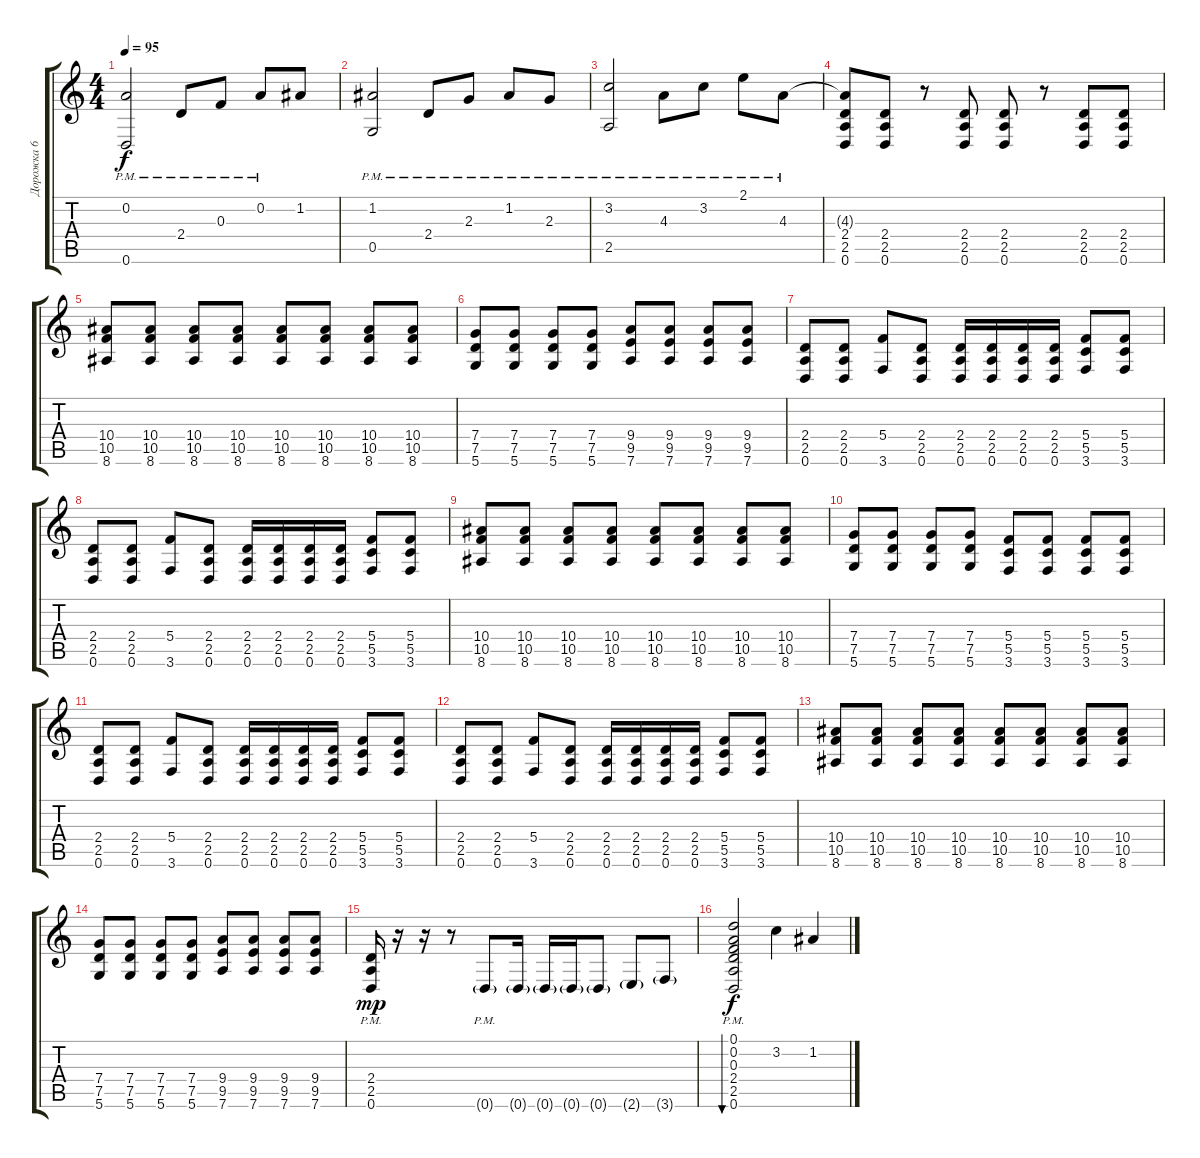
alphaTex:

\track ("Дорожка 6" "Дорожка 6") {instrument overdrivenguitar}
\staff {score tabs}
\tuning (D4 A3 F3 C3 G2 D2) {hide}
\ts (4 4)
\tempo 95
\clef g2
\ks c
(0.2 0.6{pm}).2{dy f} 2.4{pm}.8 0.3{pm}.8 0.2{pm}.8 1.2.8 |
(1.2 0.5{pm}).2 2.4{pm}.8 2.3{pm}.8 1.2{pm}.8 2.3{pm}.8 |
(3.2 2.5{pm}).2 4.3{pm}.8 3.2{pm}.8 2.1{pm}.8 4.3{pm}.8 |
(4.3{t} 2.4 2.5 0.6).8{volume 8 balance 0 instrument overdrivenguitar} (2.4 2.5 0.6).8 r.8 (2.4 2.5 0.6).8 (2.4 2.5 0.6).8 r.8 (2.4 2.5 0.6).8 (2.4 2.5 0.6).8 |
(10.4 10.5 8.6).8 (10.4 10.5 8.6).8 (10.4 10.5 8.6).8 (10.4 10.5 8.6).8 (10.4 10.5 8.6).8 (10.4 10.5 8.6).8 (10.4 10.5 8.6).8 (10.4 10.5 8.6).8 |
(7.4 7.5 5.6).8 (7.4 7.5 5.6).8 (7.4 7.5 5.6).8 (7.4 7.5 5.6).8 (9.4 9.5 7.6).8 (9.4 9.5 7.6).8 (9.4 9.5 7.6).8 (9.4 9.5 7.6).8 |
(2.4 2.5 0.6).8 (2.4 2.5 0.6).8 (5.4 3.6).8 (2.4 2.5 0.6).8 (2.4 2.5 0.6).16 (2.4 2.5 0.6).16 (2.4 2.5 0.6).16 (2.4 2.5 0.6).16 (5.4 5.5 3.6).8 (5.4 5.5 3.6).8 |
(2.4 2.5 0.6).8 (2.4 2.5 0.6).8 (5.4 3.6).8 (2.4 2.5 0.6).8 (2.4 2.5 0.6).16 (2.4 2.5 0.6).16 (2.4 2.5 0.6).16 (2.4 2.5 0.6).16 (5.4 5.5 3.6).8 (5.4 5.5 3.6).8 |
(10.4 10.5 8.6).8 (10.4 10.5 8.6).8 (10.4 10.5 8.6).8 (10.4 10.5 8.6).8 (10.4 10.5 8.6).8 (10.4 10.5 8.6).8 (10.4 10.5 8.6).8 (10.4 10.5 8.6).8 |
(7.4 7.5 5.6).8 (7.4 7.5 5.6).8 (7.4 7.5 5.6).8 (7.4 7.5 5.6).8 (5.4 5.5 3.6).8 (5.4 5.5 3.6).8 (5.4 5.5 3.6).8 (5.4 5.5 3.6).8 |
(2.4 2.5 0.6).8 (2.4 2.5 0.6).8 (5.4 3.6).8 (2.4 2.5 0.6).8 (2.4 2.5 0.6).16 (2.4 2.5 0.6).16 (2.4 2.5 0.6).16 (2.4 2.5 0.6).16 (5.4 5.5 3.6).8 (5.4 5.5 3.6).8 |
(2.4 2.5 0.6).8 (2.4 2.5 0.6).8 (5.4 3.6).8 (2.4 2.5 0.6).8 (2.4 2.5 0.6).16 (2.4 2.5 0.6).16 (2.4 2.5 0.6).16 (2.4 2.5 0.6).16 (5.4 5.5 3.6).8 (5.4 5.5 3.6).8 |
(10.4 10.5 8.6).8 (10.4 10.5 8.6).8 (10.4 10.5 8.6).8 (10.4 10.5 8.6).8 (10.4 10.5 8.6).8 (10.4 10.5 8.6).8 (10.4 10.5 8.6).8 (10.4 10.5 8.6).8 |
(7.4 7.5 5.6).8 (7.4 7.5 5.6).8 (7.4 7.5 5.6).8 (7.4 7.5 5.6).8 (9.4 9.5 7.6).8 (9.4 9.5 7.6).8 (9.4 9.5 7.6).8 (9.4 9.5 7.6).8 |
(2.4{pm} 2.5{pm} 0.6{pm}).16{dy mp} r.16 r.16 r.8 0.6{g pm}.8 0.6{g}.16 0.6{g}.16 0.6{g}.16 0.6{g}.8 2.6{g}.8 3.6{g}.8 |
(0.1{pm} 0.2{pm} 0.3{pm} 2.4{pm} 2.5{pm} 0.6{pm}).2{bu 240 dy f volume 8 balance 8 instrument electricbasspick} 3.2.4 1.2.4
